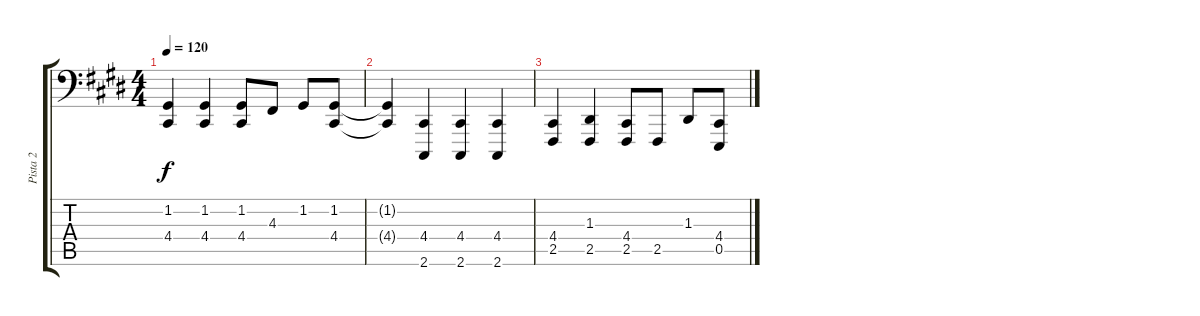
\track ("Pista 2" "Pista 2") {instrument acousticgrandpiano}
\staff {score tabs}
\tuning (C3 G2 D2 A1 E1 B0) {hide}
\ts (4 4)
\tempo 120
\clef f4
\ks e
(1.2 4.4).4{dy f} (1.2 4.4).4 (1.2 4.4).8 4.3.8 1.2.8 (1.2 4.4).8 |
(1.2{t} 4.4{t}).4 (4.4 2.6).4 (4.4 2.6).4 (4.4 2.6).4 |
(4.4 2.5).4 (1.3 2.5).4 (4.4 2.5).8 2.5.8 1.3.8 (4.4 0.5).8
